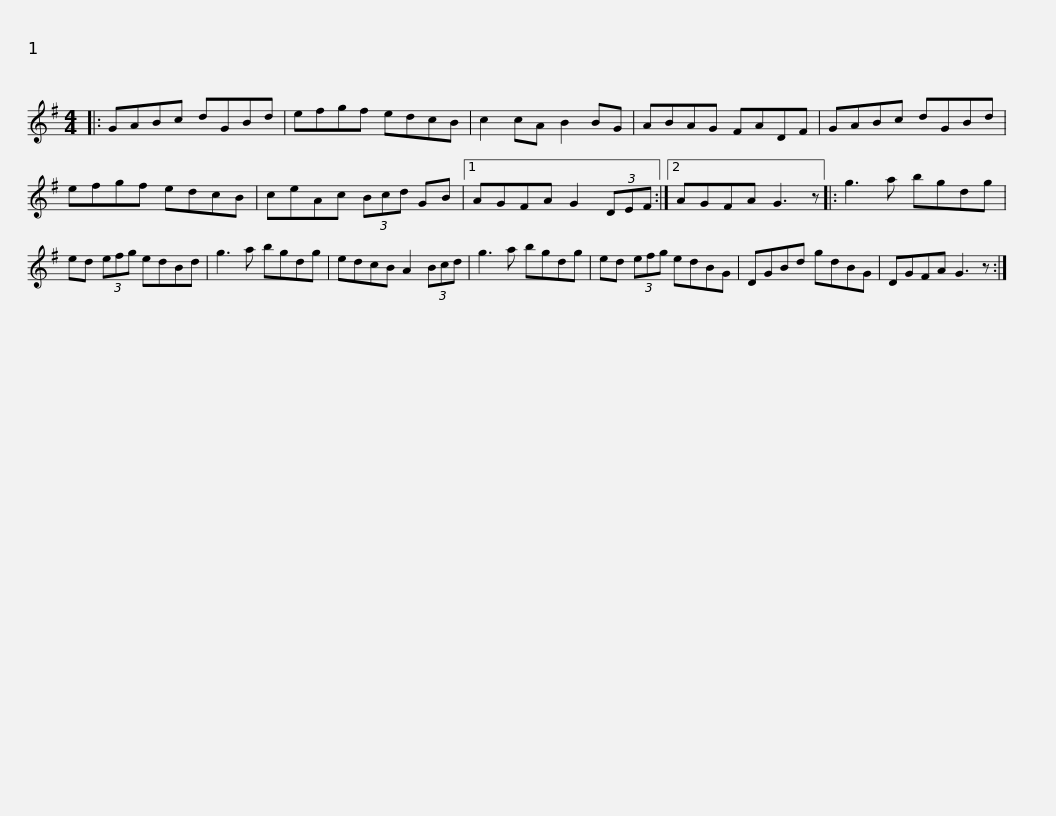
X:1
L:1/8
M:4/4
I:linebreak $
K:G
V:1 treble
V:1
|: GABc dGBd | efgf edcB | c2 cA B2 BG | ABAG FADF | GABc dGBd |$ %5
 efgf edcB | ceAc (3Bcd GB |1 AGFA G2 (3DEF :|2 AGFA G3 z |: g3 a bgdg |$ %10
 ed (3efg edBd | g3 a bgdg | edcB A2 (3Bcd | g3 a bgdg | ed (3efg edBG |$ %15
 DGBd gdBG | DGFA G3 z :| %17
